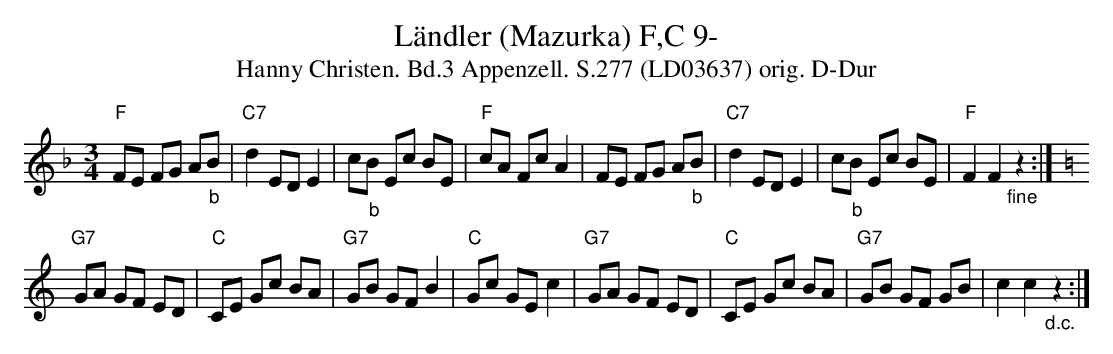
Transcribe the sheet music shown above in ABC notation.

X:1
T:Ländler (Mazurka) F,C 9-
T:Hanny Christen. Bd.3 Appenzell. S.277 (LD03637) orig. D-Dur
M:3/4
L:1/8
K:Fmaj
"F"FE FG A"_b"B | "C7"d2 ED E2 | c"_b"B Ec BE | "F"cA Fc A2 | \
   FE FG A"_b"B | "C7"d2 ED E2 | c"_b"B Ec BE | "F"F2 F2"_fine" z2 :|
K:Cmaj
"G7"GA GF ED | "C"CE Gc BA | "G7"GB GF B2 | "C"Gc GE c2 | \
"G7"GA GF ED | "C"CE Gc BA | "G7"GB GF GB | c2 c2"_d.c." z2 :|
